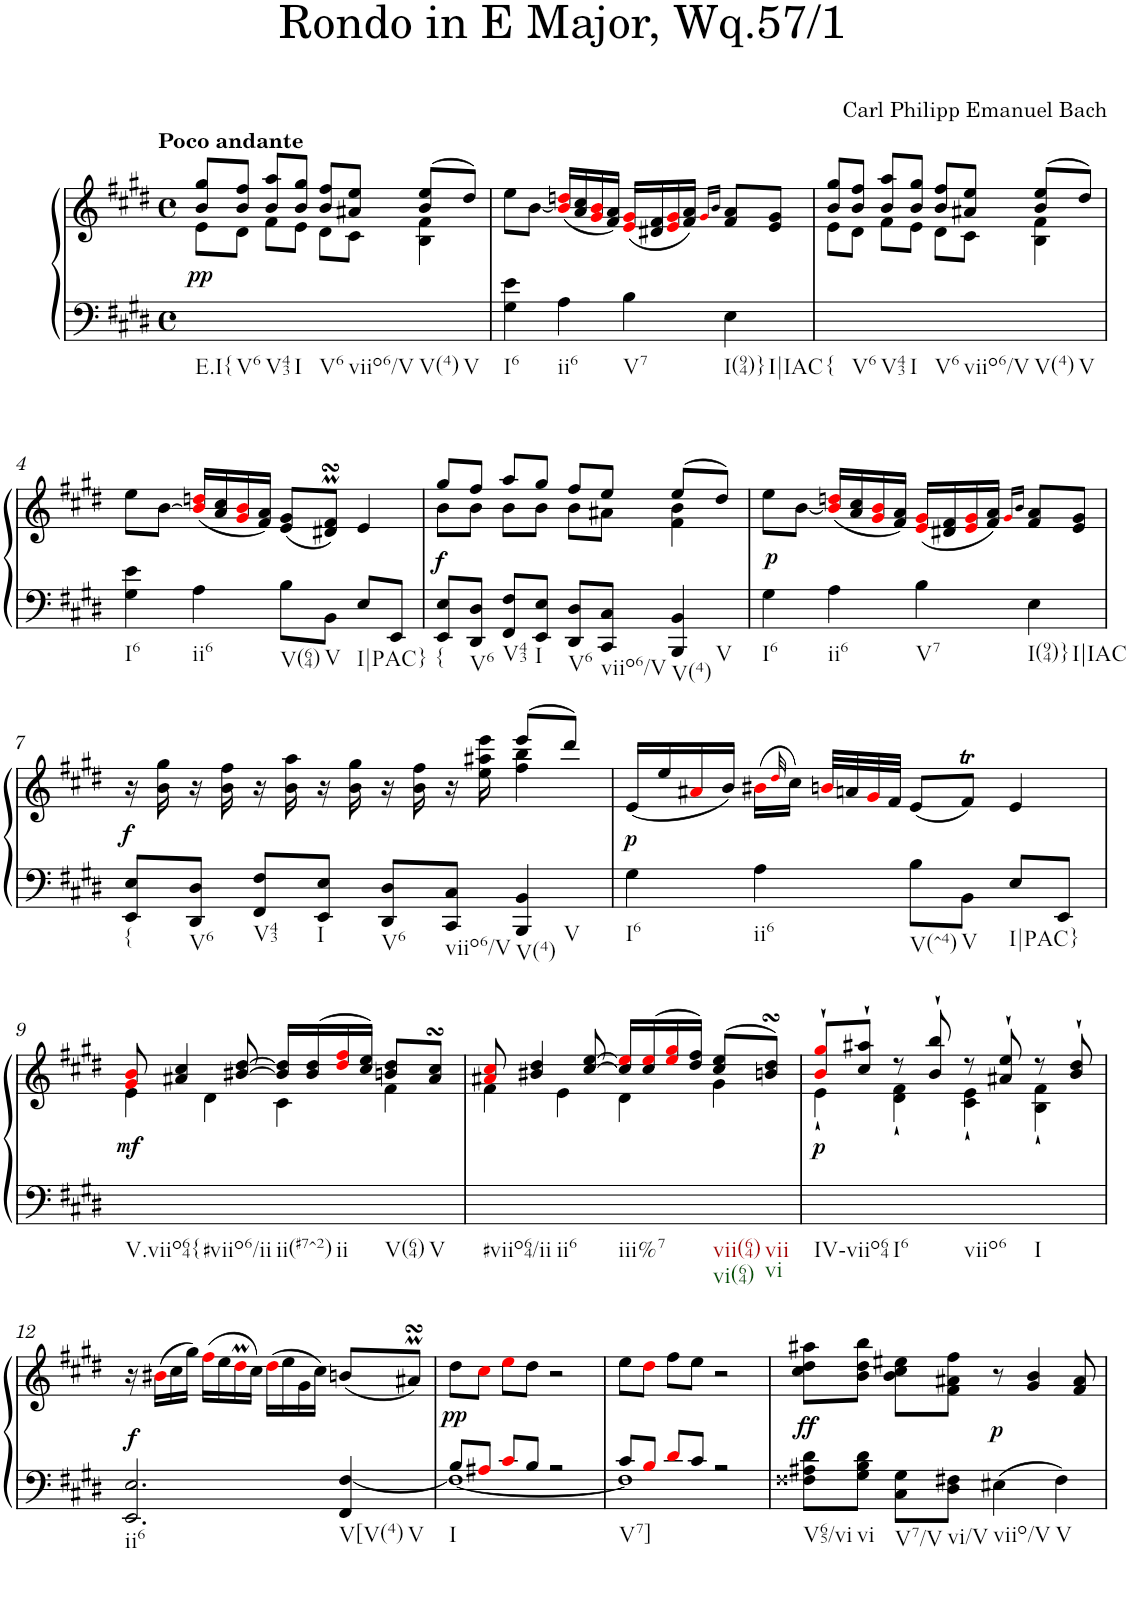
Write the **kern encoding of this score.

**kern	**kern	**dynam
*part1	*part1	*part1
*staff2	*staff1	*staff1/2
*I"Harpsichord	*	*
*I'Hch.	*	*
*clefF4	*clefG2	*
*k[f#c#g#d#]	*k[f#c#g#d#]	*
*E:	*E:	*
*M4/4	*M4/4	*
*met(c)	*met(c)	*
=1	=1	=1
*	*^	*
!	!LO:TX:a:B:t=Poco andante	!	!
!LO:TX:b:t=E.I{	!	!	!
!LO:TX:b:t=V6	!	!	!
!LO:TX:b:t=V43	!	!	!
!LO:TX:b:t=I	!	!	!
!LO:TX:b:t=V6	!	!	!
!LO:TX:b:t=viio6/V	!	!	!
!LO:TX:b:t=V(4)	!	!	!
!LO:TX:b:t=V	!	!	!
!	!	!	!LO:DY:b
1ryy	8b/ 8gg#/L	8e\L	pp
.	8b/ 8ff#/J	8d#\J	.
.	8b/ 8aa/L	8f#\L	.
.	8b/ 8gg#/J	8e\J	.
.	8b/ 8ff#/L	8d#\L	.
.	8a#X/ 8ee/J	8c#\J	.
.	(>8b/ 8ee/L	4B\ 4f#\	.
.	8dd#/J)	.	.
*	*v	*v	*
=2	=2	=2
!LO:TX:b:t=I6	!	!
4G#\ 4e\	8ee\L	.
.	[<8b\J	.
!LO:TX:b:t=ii6	!	!
4A\	(<16bi/] 16ddni/LL	.
.	16a/ 16cc#/	.
.	16g#i/ 16bi/	.
.	16f#/ 16a/JJ)	.
!LO:TX:b:t=V7	!	!
4B\	(<16ei/ 16g#i/LL	.
.	16d#X/ 16f#/	.
.	16ei/ 16g#i/	.
.	16f#/ 16a/JJ)	.
.	16qg#i/LL	.
.	16qb/JJ	.
!LO:TX:b:t=I(94)}	!	!
!LO:TX:b:t=I|IAC	!	!
4E\	8f#/ 8a/L	.
.	8e/ 8g#/J	.
=3	=3	=3
*	*^	*
!LO:TX:b:t={	!	!	!
!LO:TX:b:t=V6	!	!	!
!LO:TX:b:t=V43	!	!	!
!LO:TX:b:t=I	!	!	!
!LO:TX:b:t=V6	!	!	!
!LO:TX:b:t=viio6/V	!	!	!
!LO:TX:b:t=V(4)	!	!	!
!LO:TX:b:t=V	!	!	!
1ryy	8b/ 8gg#/L	8e\L	.
.	8b/ 8ff#/J	8d#\J	.
.	8b/ 8aa/L	8f#\L	.
.	8b/ 8gg#/J	8e\J	.
.	8b/ 8ff#/L	8d#\L	.
.	8a#X/ 8ee/J	8c#\J	.
.	(>8b/ 8ee/L	4B\ 4f#\	.
.	8dd#/J)	.	.
*	*v	*v	*
!!LO:LB:g=z
=4	=4	=4
!LO:TX:b:t=I6	!	!
4G#\ 4e\	8ee\L	.
.	[8b\J	.
!LO:TX:b:t=ii6	!	!
4A\	(16bi/] 16ddni/LL	.
.	16a/ 16cc#/	.
.	16g#i/ 16bi/	.
.	16f#/ 16a/JJ)	.
!LO:TX:b:t=V(64)	!	!
8B\L	(8e/ 8g#/L	.
!LO:TX:b:t=V	!	!
8BB\J	8d#X/sSSsM 8f#/sSSsMJ)	.
!LO:TX:b:t=I|PAC}	!	!
8E/L	4e/	.
8EE/J	.	.
=5	=5	=5
*	*^	*
!LO:TX:b:t={	!	!	!
!	!	!	!LO:DY:b
8EE/ 8E/L	8gg#/L	8b\L	f
!LO:TX:b:t=V6	!	!	!
8DD#/ 8D#/J	8ff#/J	8b\J	.
!LO:TX:b:t=V43	!	!	!
8FF#/ 8F#/L	8aa/L	8b\L	.
!LO:TX:b:t=I	!	!	!
8EE/ 8E/J	8gg#/J	8b\J	.
!LO:TX:b:t=V6	!	!	!
8DD#/ 8D#/L	8ff#/L	8b\L	.
!LO:TX:b:t=viio6/V	!	!	!
8CC#/ 8C#/J	8ee/J	8a#X\J	.
!LO:TX:b:t=V(4)	!	!	!
!LO:TX:b:t=V	!	!	!
4BBB/ 4BB/	(>8ee/L	4f#\ 4b\	.
.	8dd#/J)	.	.
*	*v	*v	*
=6	=6	=6
!LO:TX:b:t=I6	!	!
!	!	!LO:DY:b
4G#\	8ee\L	p
.	[<8b\J	.
!LO:TX:b:t=ii6	!	!
4A\	(<16bi/] 16ddni/LL	.
.	16a/ 16cc#/	.
.	16g#i/ 16bi/	.
.	16f#/ 16a/JJ)	.
!LO:TX:b:t=V7	!	!
4B\	(<16ei/ 16g#i/LL	.
.	16d#X/ 16f#/	.
.	16ei/ 16g#i/	.
.	16f#/ 16a/JJ)	.
.	16qg#i/LL	.
.	16qb/JJ	.
!LO:TX:b:t=I(94)}	!	!
!LO:TX:b:t=I|IAC	!	!
4E\	8f#/ 8a/L	.
.	8e/ 8g#/J	.
!!LO:LB:g=z
=7	=7	=7
*	*^	*
!LO:TX:b:t={	!	!	!
!	!	!	!LO:DY:b
8EE/ 8E/L	16r	2.ryy	f
.	16b\ 16gg#\	.	.
!LO:TX:b:t=V6	!	!	!
8DD#/ 8D#/J	16r	.	.
.	16b\ 16ff#\	.	.
!LO:TX:b:t=V43	!	!	!
8FF#/ 8F#/L	16r	.	.
.	16b\ 16aa\	.	.
!LO:TX:b:t=I	!	!	!
8EE/ 8E/J	16r	.	.
.	16b\ 16gg#\	.	.
!LO:TX:b:t=V6	!	!	!
8DD#/ 8D#/L	16r	.	.
.	16b\ 16ff#\	.	.
!LO:TX:b:t=viio6/V	!	!	!
8CC#/ 8C#/J	16r	.	.
.	16ee\ 16aa#X\ 16eee\	.	.
!LO:TX:b:t=V(4)	!	!	!
!LO:TX:b:t=V	!	!	!
4BBB/ 4BB/	(>8eee/L	4ff#\ 4bb\	.
.	8ddd#/J)	.	.
*	*v	*v	*
=8	=8	=8
!LO:TX:b:t=I6	!	!
!	!	!LO:DY:b
4G#\	(<16e/LL	p
.	16ee/	.
.	16a#Xi/	.
.	16b/JJ)	.
!LO:TX:b:t=ii6	!	!
4A\	(>16b#Xi\LL	.
.	32qdd#i/	.
.	16cc#\JJ)	.
.	32bni/LLL	.
.	32an/	.
.	32g#i/	.
.	32f#/JJJ	.
!LO:TX:b:t=V(^4)	!	!
8B\L	(<8e/L	.
!LO:TX:b:t=V	!	!
8BB\J	8f#T/J)	.
!LO:TX:b:t=I|PAC}	!	!
8E/L	4e/	.
8EE/J	.	.
!!LO:LB:g=z
=9	=9	=9
*	*^	*
!LO:TX:b:t=V.viio64{	!	!	!
!LO:TX:b:t=#viio6/ii	!	!	!
!LO:TX:b:t=ii(#7^2)	!	!	!
!LO:TX:b:t=ii	!	!	!
!LO:TX:b:t=V(64)	!	!	!
!LO:TX:b:t=V	!	!	!
!	!	!	!LO:DY:b
1ryy	8g#i/ 8bi/	4e\	mf
.	4a#X/ 4cc#/	.	.
.	.	4d#\	.
.	[>8b#X/ [>8dd#/	.	.
.	16b#/] 16dd#/]LL	4c#\	.
.	(>16b#/ 16dd#/	.	.
.	16dd#i/ 16ff#i/	.	.
.	16cc#/ 16ee/JJ)	.	.
.	8bn/ 8dd#/L	4f#\	.
.	8a#/sSSs 8cc#/sSSsJ	.	.
=10	=10	=10	=10
!LO:TX:b:t=#viio64/ii	!	!	!
!LO:TX:b:t=ii6	!	!	!
!LO:TX:b:t=iii%7	!	!	!
!LO:TX:b:t=vii(64)	!	!	!
!LO:TX:b:t=vi(64)	!	!	!
!LO:TX:b:t=vii	!	!	!
!LO:TX:b:t=vi	!	!	!
1ryy	8a#Xi/ 8cc#i/	4f#\	.
.	4b#X/ 4dd#/	.	.
.	.	4e\	.
.	[>8cc#/ [>8ee/	.	.
.	16cc#/] 16eei/]LL	4d#\	.
.	(16cc#/ 16eei/	.	.
.	16eei/ 16gg#i/	.	.
.	16dd#/ 16ff#/JJ)	.	.
.	(>8cc#/ 8ee/L	4g#\	.
.	8bn/sSSS 8dd#/sSSSJ)	.	.
=11	=11	=11	=11
!LO:TX:b:t=IV-viio64	!	!	!
!LO:TX:b:t=I6	!	!	!
!LO:TX:b:t=viio6	!	!	!
!LO:TX:b:t=I	!	!	!
!	!	!	!LO:DY:b
1ryy	8bi/` 8gg#i/`L	4e`\	p
.	8cc#/` 8aa#X/`J	.	.
.	8r	4d#\` 4f#\`	.
.	8b/` 8bb/`	.	.
.	8r	4c#\` 4e\`	.
.	8a#X/` 8ee/`	.	.
.	8r	4B\` 4f#\`	.
.	8b/` 8dd#/`	.	.
*	*v	*v	*
!!LO:LB:g=z
=12	=12	=12
*^	*	*
!LO:TX:b:t=ii6	!	!	!
!LO:TX:b:t=V[V(4)	!	!	!
!LO:TX:b:t=V	!	!	!
!	!	!	!LO:DY:b
1ryy	2.EE/ 2.E/	16r	f
.	.	(>16b#Xi\LL	.
.	.	16cc#\	.
.	.	16gg#\JJ)	.
.	.	(>16ff#i\LL	.
.	.	16ee\	.
.	.	16dd#mi\	.
.	.	16cc#\JJ)	.
.	.	(>16dd#i\LL	.
.	.	16ee\	.
.	.	16g#\	.
.	.	16cc#\JJ)	.
.	4FF#/ [<4F#/	(<8bn/L	.
.	.	8a#XsSsSm/J)	.
=13	=13	=13	=13
!LO:TX:b:t=I	!	!	!
!	!	!	!LO:DY:b
8B/L	1F#_	8dd#\L	pp
8A#Xi/J	.	8cc#i\J	.
8c#i/L	.	8eei\L	.
8B/J	.	8dd#\J	.
2r	.	2r	.
=14	=14	=14	=14
!LO:TX:b:t=V7]	!	!	!
8c#/L	1F#]	8ee\L	.
8Bi/J	.	8dd#i\J	.
8d#i/L	.	8ff#\L	.
8c#/J	.	8ee\J	.
2r	.	2r	.
*v	*v	*	*
=15	=15	=15
!LO:TX:b:t=V65/vi	!	!
!	!	!LO:DY:b
8F##X\ 8A#X\ 8d#\L	8cc#\ 8dd#\ 8aa#X\L	ff
!LO:TX:b:t=vi	!	!
8G#\ 8B\ 8d#\J	8b\ 8dd#\ 8bb\J	.
!LO:TX:b:t=V7/V	!	!
8C#\ 8G#\L	8b\ 8cc#\ 8ee#X\L	.
!LO:TX:b:t=vi/V	!	!
8D#\ 8F#X\J	8f#\ 8a#X\ 8ff#\J	.
!LO:TX:b:t=viio/V	!	!
!	!	!LO:DY:b
4E#X\	8r	p
.	4g#/ 4b/	.
!LO:TX:b:t=V	!	!
4F#\	.	.
.	8f#/ 8a#/	.
=	=	=
*-	*-	*-
